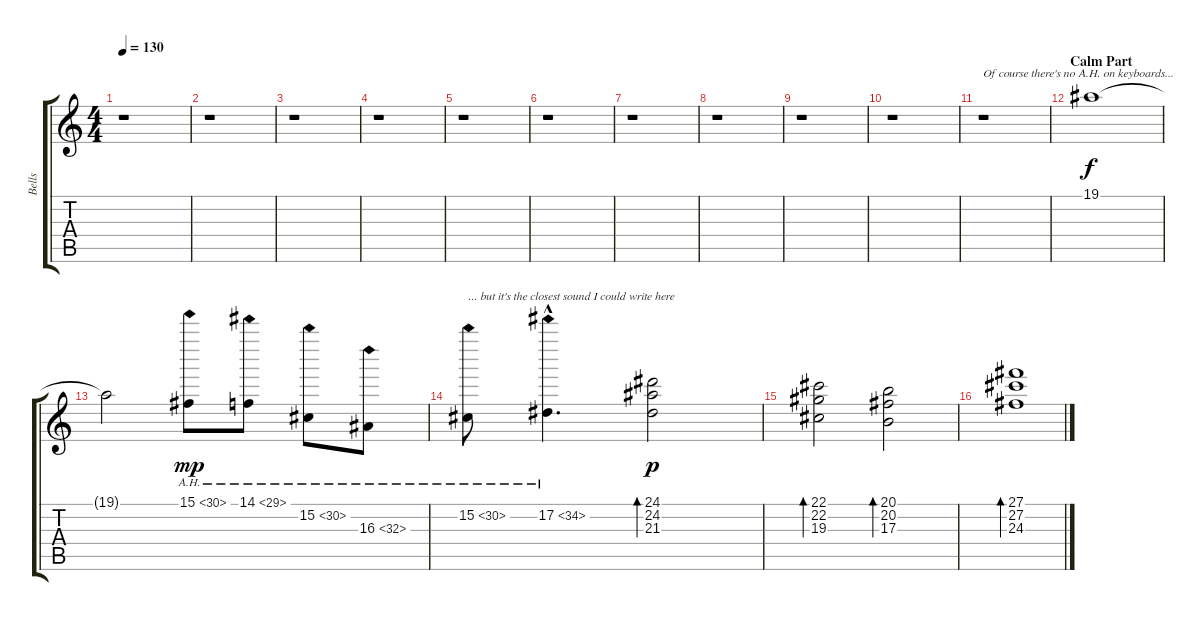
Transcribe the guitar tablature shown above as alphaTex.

\track ("Bells" "Bells") {instrument glockenspiel}
\staff {score tabs}
\tuning (Eb4 Bb3 Gb3 Db3 Ab2 Eb2) {hide}
\ts (4 4)
\tempo 130
\clef g2
\ks c
r.1{dy f} |
r.1 |
r.1 |
r.1 |
r.1 |
r.1 |
r.1 |
r.1 |
r.1 |
r.1 |
r.1{txt "Of course there's no A.H. on keyboards..."} |
\section ("" "Calm Part")
19.1.1 |
19.1{t}.2 15.1{ah 15}.8{dy mp} 14.1{ah 15}.8 15.2{ah 15}.8 16.3{ah 16}.8 |
15.2{ah 15}.8{txt "... but it's the closest sound I could write here"} 17.2{ah 17 hac}.4{d} (24.1 24.2 21.3).2{bd 480 dy p} |
(22.1 22.2 19.3).2{bd 480} (20.1 20.2 17.3).2{bd 480} |
(27.1 27.2 24.3).1{bd 480}
